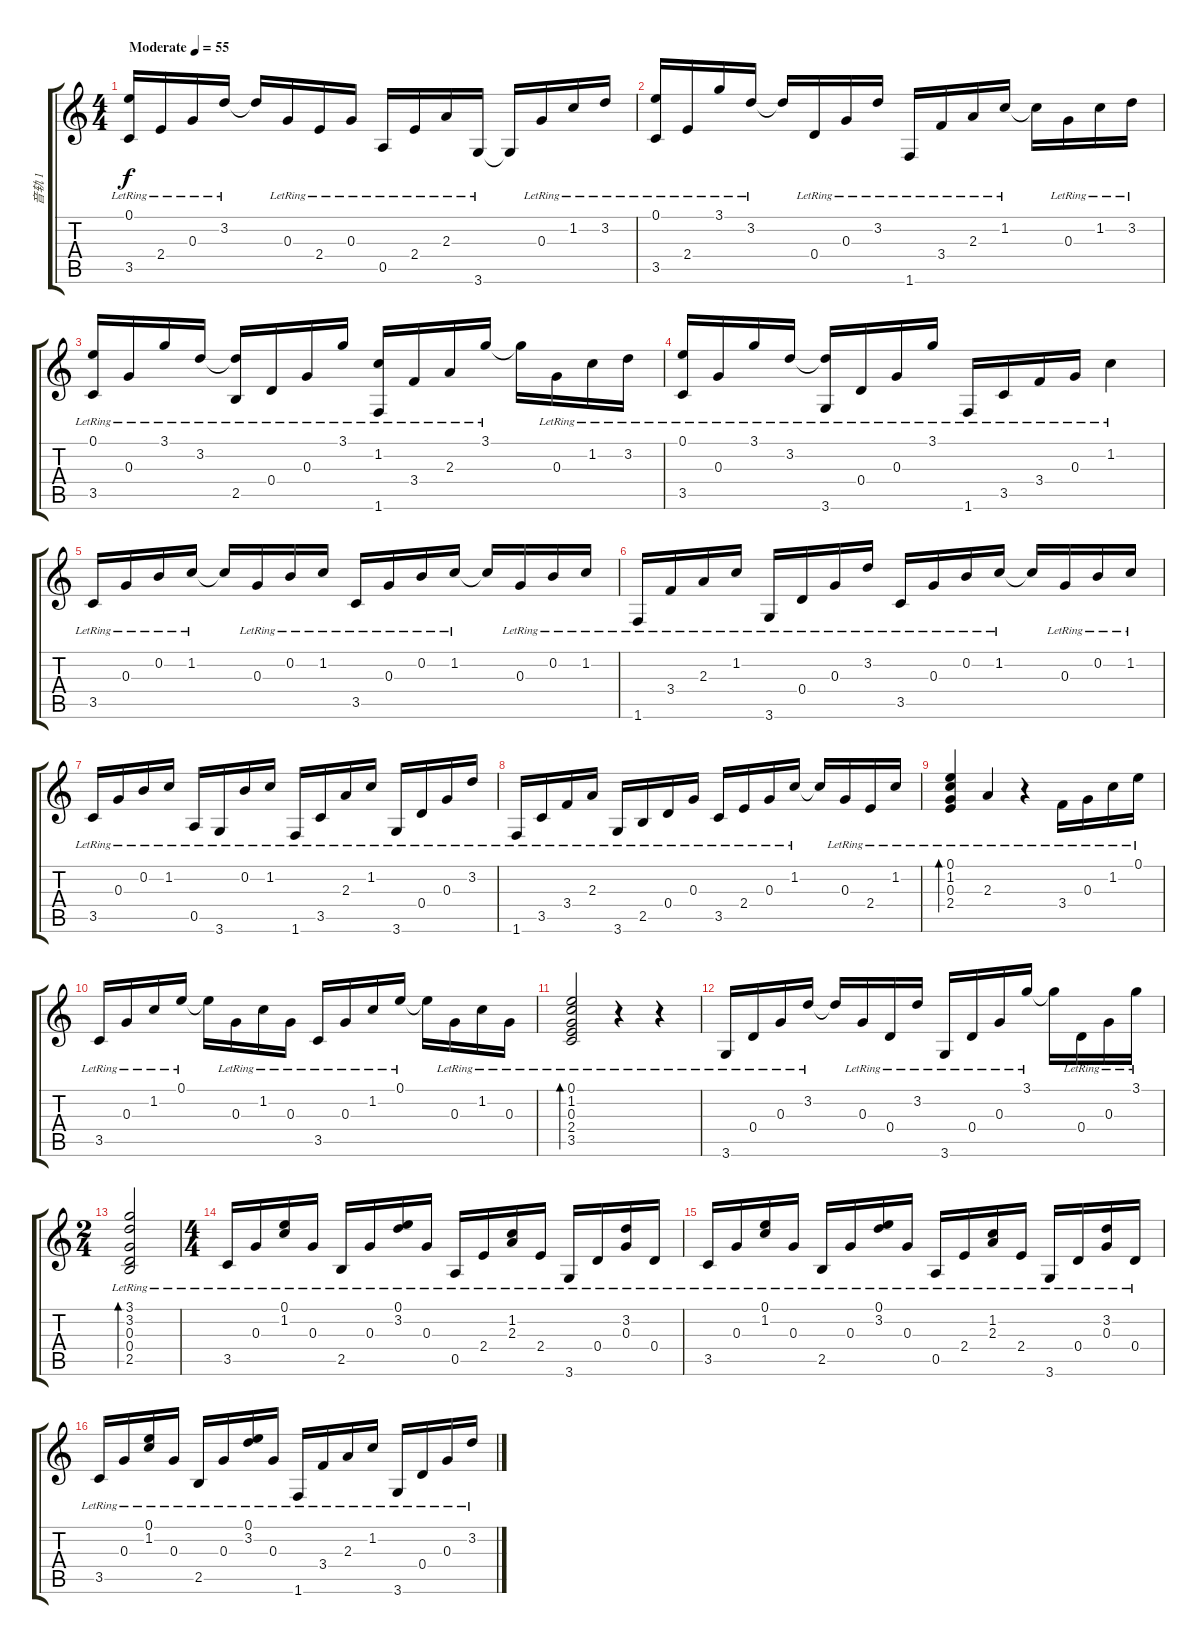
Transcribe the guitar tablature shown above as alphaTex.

\track ("音轨 1" "音轨 1") {instrument acousticguitarsteel}
\staff {score tabs}
\tuning (E4 B3 G3 D3 A2 E2) {hide}
\ts (4 4)
\tempo (55 "Moderate")
\clef g2
\ks c
(0.1{lr} 3.5{lr}).16{dy f instrument acousticguitarsteel} 2.4{lr}.16 0.3{lr}.16 3.2{lr}.16 3.2{t}.16 0.3{lr}.16 2.4{lr}.16 0.3{lr}.16 0.5{lr}.16 2.4{lr}.16 2.3{lr}.16 3.6{lr}.16 3.6{t}.16 0.3{lr}.16 1.2{lr}.16 3.2{lr}.16 |
(0.1{lr} 3.5{lr}).16 2.4{lr}.16 3.1{lr}.16 3.2{lr}.16 3.2{t}.16 0.4{lr}.16 0.3{lr}.16 3.2{lr}.16 1.6{lr}.16 3.4{lr}.16 2.3{lr}.16 1.2{lr}.16 1.2{t}.16 0.3{lr}.16 1.2{lr}.16 3.2{lr}.16 |
(0.1{lr} 3.5{lr}).16 0.3{lr}.16 3.1{lr}.16 3.2{lr}.16 (3.2{t} 2.5{lr}).16 0.4{lr}.16 0.3{lr}.16 3.1{lr}.16 (1.2{lr} 1.6{lr}).16 3.4{lr}.16 2.3{lr}.16 3.1{lr}.16 3.1{t}.16 0.3{lr}.16 1.2{lr}.16 3.2{lr}.16 |
(0.1{lr} 3.5{lr}).16 0.3{lr}.16 3.1{lr}.16 3.2{lr}.16 (3.2{t} 3.6{lr}).16 0.4{lr}.16 0.3{lr}.16 3.1{lr}.16 1.6{lr}.16 3.5{lr}.16 3.4{lr}.16 0.3{lr}.16 1.2{lr}.4 |
3.5{lr}.16 0.3{lr}.16 0.2{lr}.16 1.2{lr}.16 1.2{t}.16 0.3{lr}.16 0.2{lr}.16 1.2{lr}.16 3.5{lr}.16 0.3{lr}.16 0.2{lr}.16 1.2{lr}.16 1.2{t}.16 0.3{lr}.16 0.2{lr}.16 1.2{lr}.16 |
1.6{lr}.16 3.4{lr}.16 2.3{lr}.16 1.2{lr}.16 3.6{lr}.16 0.4{lr}.16 0.3{lr}.16 3.2{lr}.16 3.5{lr}.16 0.3{lr}.16 0.2{lr}.16 1.2{lr}.16 1.2{t}.16 0.3{lr}.16 0.2{lr}.16 1.2{lr}.16 |
3.5{lr}.16 0.3{lr}.16 0.2{lr}.16 1.2{lr}.16 0.5{lr}.16 3.6{lr}.16 0.2{lr}.16 1.2{lr}.16 1.6{lr}.16 3.5{lr}.16 2.3{lr}.16 1.2{lr}.16 3.6{lr}.16 0.4{lr}.16 0.3{lr}.16 3.2{lr}.16 |
1.6{lr}.16 3.5{lr}.16 3.4{lr}.16 2.3{lr}.16 3.6{lr}.16 2.5{lr}.16 0.4{lr}.16 0.3{lr}.16 3.5{lr}.16 2.4{lr}.16 0.3{lr}.16 1.2{lr}.16 1.2{t}.16 0.3{lr}.16 2.4{lr}.16 1.2{lr}.16 |
(0.1{lr} 1.2{lr} 0.3{lr} 2.4{lr}).4{bd 120} 2.3{lr}.4 r.4 3.4{lr}.16 0.3{lr}.16 1.2{lr}.16 0.1{lr}.16 |
3.5{lr}.16 0.3{lr}.16 1.2{lr}.16 0.1{lr}.16 0.1{t}.16 0.3{lr}.16 1.2{lr}.16 0.3{lr}.16 3.5{lr}.16 0.3{lr}.16 1.2{lr}.16 0.1{lr}.16 0.1{t}.16 0.3{lr}.16 1.2{lr}.16 0.3{lr}.16 |
(0.1{lr} 1.2{lr} 0.3{lr} 2.4{lr} 3.5{lr}).2{bd 60} r.4 r.4 |
3.6{lr}.16 0.4{lr}.16 0.3{lr}.16 3.2{lr}.16 3.2{t}.16 0.3{lr}.16 0.4{lr}.16 3.2{lr}.16 3.6{lr}.16 0.4{lr}.16 0.3{lr}.16 3.1{lr}.16 3.1{t}.16 0.4{lr}.16 0.3{lr}.16 3.1{lr}.16 |
\ts (2 4)
(3.1{lr} 3.2{lr} 0.3{lr} 0.4{lr} 2.5{lr}).2{bd 120} |
\ts (4 4)
3.5{lr}.16 0.3{lr}.16 (0.1{lr} 1.2{lr}).16 0.3{lr}.16 2.5{lr}.16 0.3{lr}.16 (0.1{lr} 3.2{lr}).16 0.3{lr}.16 0.5{lr}.16 2.4{lr}.16 (1.2{lr} 2.3{lr}).16 2.4{lr}.16 3.6{lr}.16 0.4{lr}.16 (3.2{lr} 0.3{lr}).16 0.4{lr}.16 |
3.5{lr}.16 0.3{lr}.16 (0.1{lr} 1.2{lr}).16 0.3{lr}.16 2.5{lr}.16 0.3{lr}.16 (0.1{lr} 3.2{lr}).16 0.3{lr}.16 0.5{lr}.16 2.4{lr}.16 (1.2{lr} 2.3{lr}).16 2.4{lr}.16 3.6{lr}.16 0.4{lr}.16 (3.2{lr} 0.3{lr}).16 0.4{lr}.16 |
3.5{lr}.16 0.3{lr}.16 (0.1{lr} 1.2{lr}).16 0.3{lr}.16 2.5{lr}.16 0.3{lr}.16 (0.1{lr} 3.2{lr}).16 0.3{lr}.16 1.6{lr}.16 3.4{lr}.16 2.3{lr}.16 1.2{lr}.16 3.6{lr}.16 0.4{lr}.16 0.3{lr}.16 3.2{lr}.16
